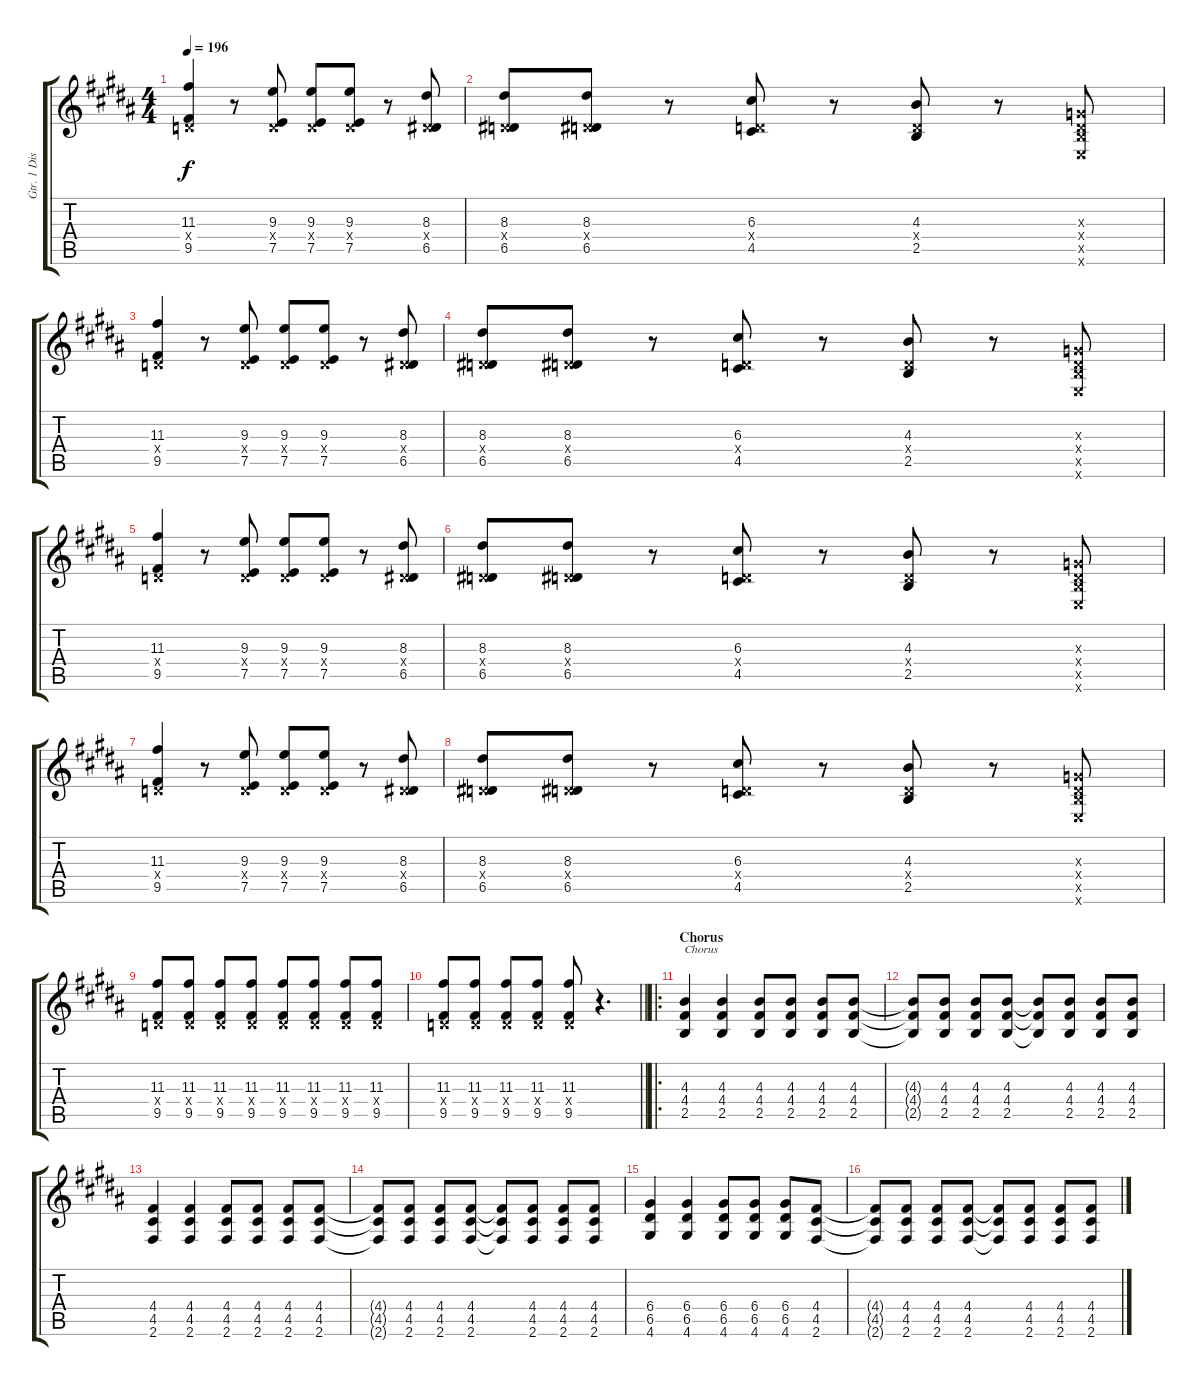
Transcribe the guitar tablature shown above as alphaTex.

\track ("Gtr. 1 Distortion" "Gtr. 1 Dis") {instrument distortionguitar}
\staff {score tabs}
\tuning (E4 B3 G3 D3 A2 E2) {hide}
\ts (4 4)
\tempo 196
\clef g2
\ks b
(11.3 0.4{x} 9.5).4{dy f} r.8 (9.3 0.4{x} 7.5).8 (9.3 0.4{x} 7.5).8 (9.3 0.4{x} 7.5).8 r.8 (8.3 0.4{x} 6.5).8 |
(8.3 0.4{x} 6.5).8 (8.3 0.4{x} 6.5).8 r.8 (6.3 0.4{x} 4.5).8 r.8 (4.3 0.4{x} 2.5).8 r.8 (0.3{x} 0.4{x} 2.5{x} 0.6{x}).8 |
(11.3 0.4{x} 9.5).4 r.8 (9.3 0.4{x} 7.5).8 (9.3 0.4{x} 7.5).8 (9.3 0.4{x} 7.5).8 r.8 (8.3 0.4{x} 6.5).8 |
(8.3 0.4{x} 6.5).8 (8.3 0.4{x} 6.5).8 r.8 (6.3 0.4{x} 4.5).8 r.8 (4.3 0.4{x} 2.5).8 r.8 (0.3{x} 0.4{x} 2.5{x} 0.6{x}).8 |
(11.3 0.4{x} 9.5).4 r.8 (9.3 0.4{x} 7.5).8 (9.3 0.4{x} 7.5).8 (9.3 0.4{x} 7.5).8 r.8 (8.3 0.4{x} 6.5).8 |
(8.3 0.4{x} 6.5).8 (8.3 0.4{x} 6.5).8 r.8 (6.3 0.4{x} 4.5).8 r.8 (4.3 0.4{x} 2.5).8 r.8 (0.3{x} 0.4{x} 2.5{x} 0.6{x}).8 |
(11.3 0.4{x} 9.5).4 r.8 (9.3 0.4{x} 7.5).8 (9.3 0.4{x} 7.5).8 (9.3 0.4{x} 7.5).8 r.8 (8.3 0.4{x} 6.5).8 |
(8.3 0.4{x} 6.5).8 (8.3 0.4{x} 6.5).8 r.8 (6.3 0.4{x} 4.5).8 r.8 (4.3 0.4{x} 2.5).8 r.8 (0.3{x} 0.4{x} 2.5{x} 0.6{x}).8 |
(11.3 0.4{x} 9.5).8 (11.3 0.4{x} 9.5).8 (11.3 0.4{x} 9.5).8 (11.3 0.4{x} 9.5).8 (11.3 0.4{x} 9.5).8 (11.3 0.4{x} 9.5).8 (11.3 0.4{x} 9.5).8 (11.3 0.4{x} 9.5).8 |
\barLineRight lightlight
(11.3 0.4{x} 9.5).8 (11.3 0.4{x} 9.5).8 (11.3 0.4{x} 9.5).8 (11.3 0.4{x} 9.5).8 (11.3 0.4{x} 9.5).8 r.4{d} |
\ro
\section ("" "Chorus")
(4.3 4.4 2.5).4{txt "Chorus"} (4.3 4.4 2.5).4 (4.3 4.4 2.5).8 (4.3 4.4 2.5).8 (4.3 4.4 2.5).8 (4.3 4.4 2.5).8 |
(4.3{t} 4.4{t} 2.5{t}).8 (4.3 4.4 2.5).8 (4.3 4.4 2.5).8 (4.3 4.4 2.5).8 (4.3{t} 4.4{t} 2.5{t}).8 (4.3 4.4 2.5).8 (4.3 4.4 2.5).8 (4.3 4.4 2.5).8 |
(4.4 4.5 2.6).4 (4.4 4.5 2.6).4 (4.4 4.5 2.6).8 (4.4 4.5 2.6).8 (4.4 4.5 2.6).8 (4.4 4.5 2.6).8 |
(4.4{t} 4.5{t} 2.6{t}).8 (4.4 4.5 2.6).8 (4.4 4.5 2.6).8 (4.4 4.5 2.6).8 (4.4{t} 4.5{t} 2.6{t}).8 (4.4 4.5 2.6).8 (4.4 4.5 2.6).8 (4.4 4.5 2.6).8 |
(6.4 6.5 4.6).4 (6.4 6.5 4.6).4 (6.4 6.5 4.6).8 (6.4 6.5 4.6).8 (6.4 6.5 4.6).8 (4.4 4.5 2.6).8 |
(4.4{t} 4.5{t} 2.6{t}).8 (4.4 4.5 2.6).8 (4.4 4.5 2.6).8 (4.4 4.5 2.6).8 (4.4{t} 4.5{t} 2.6{t}).8 (4.4 4.5 2.6).8 (4.4 4.5 2.6).8 (4.4 4.5 2.6).8
